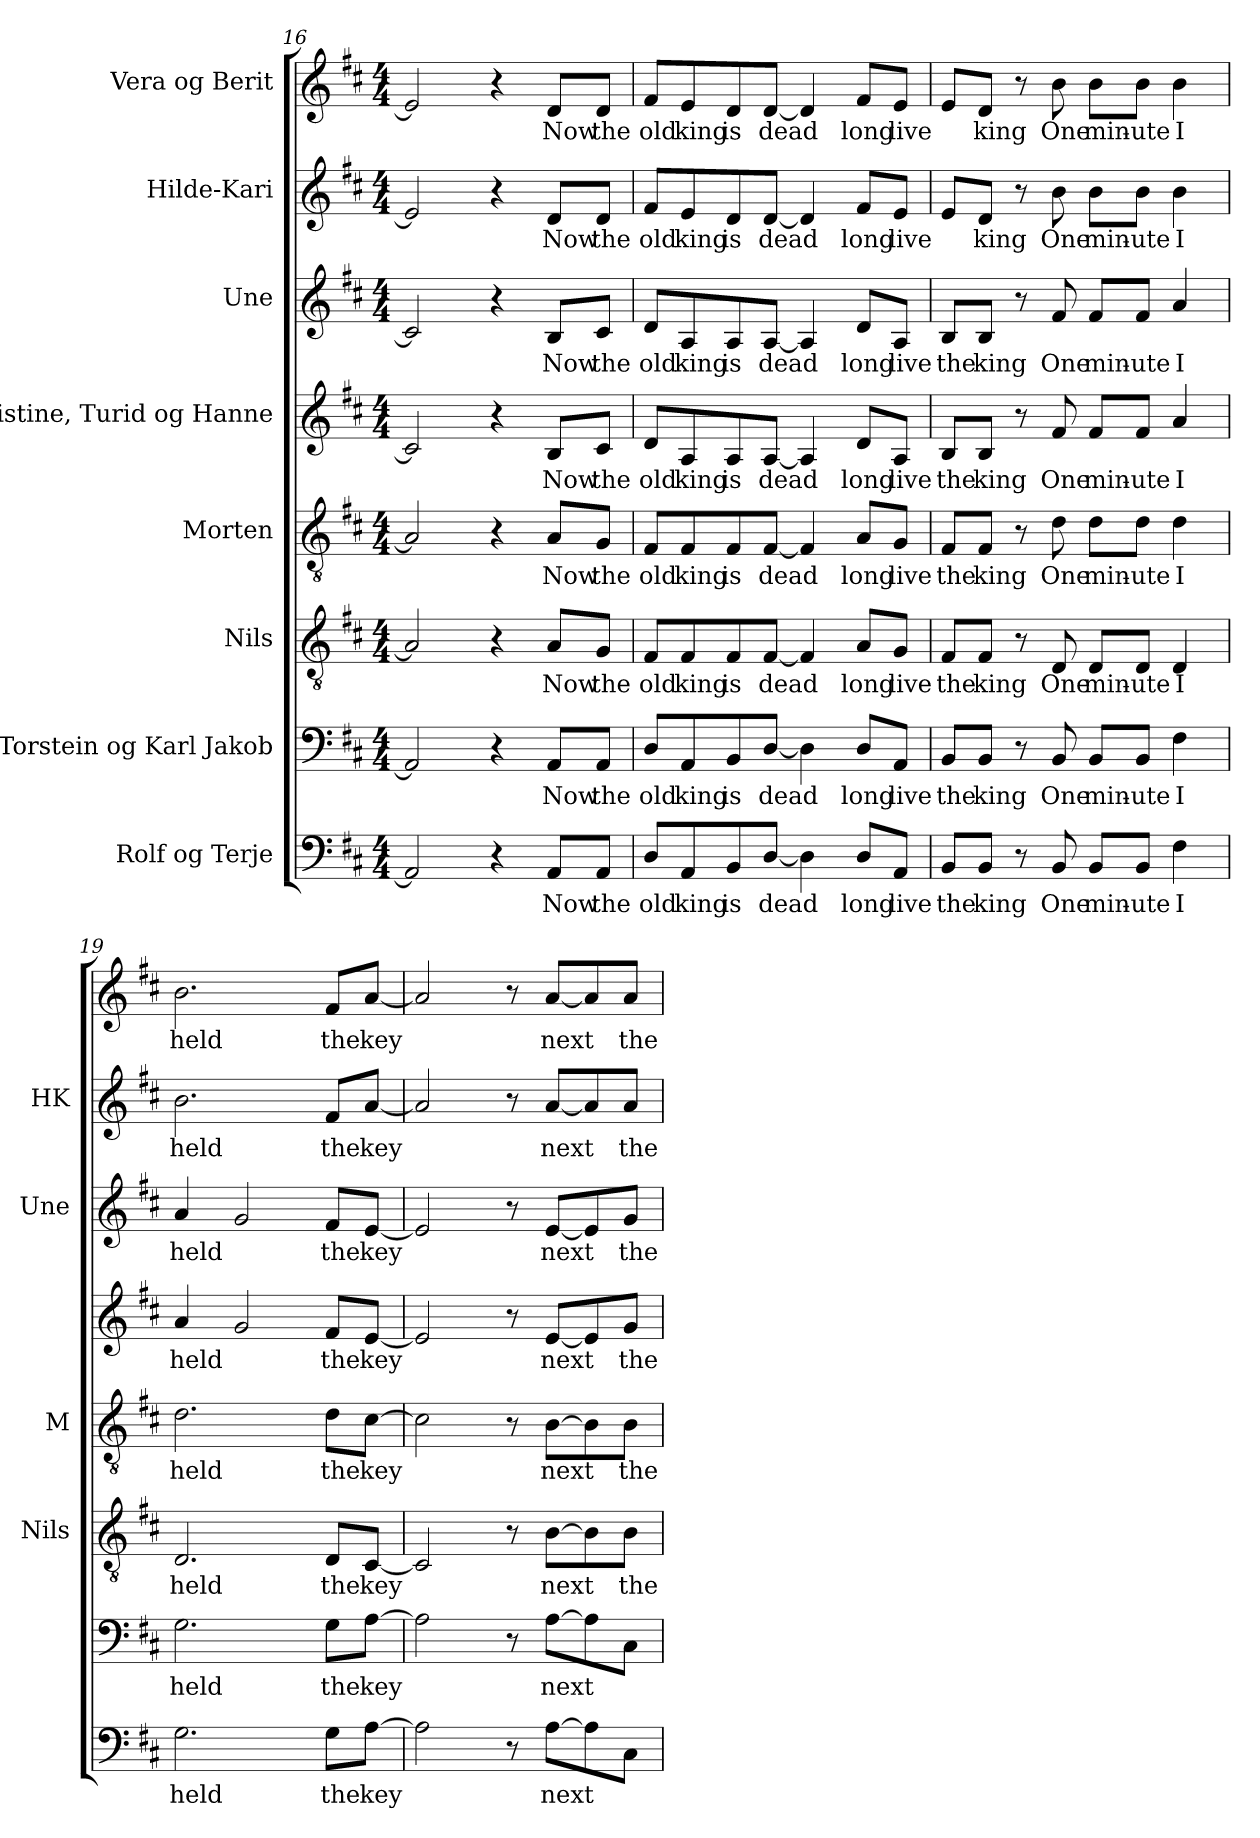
**kern	**text	**kern	**text	**kern	**text	**kern	**text	**kern	**text	**kern	**text	**kern	**text	**kern	**text
*part8	*part8	*part7	*part7	*part6	*part6	*part5	*part5	*part4	*part4	*part3	*part3	*part2	*part2	*part1	*part1
*staff8	*staff8	*staff7	*staff7	*staff6	*staff6	*staff5	*staff5	*staff4	*staff4	*staff3	*staff3	*staff2	*staff2	*staff1	*staff1
*I"Rolf og Terje	*	*I"Torstein og Karl Jakob	*	*I"Nils	*	*I"Morten	*	*I"Kristine, Turid og Hanne	*	*I"Une	*	*I"Hilde-Kari	*	*I"Vera og Berit	*
*	*	*	*	*I'Nils	*	*I'M	*	*	*	*I'Une	*	*I'HK	*	*	*
*clefF4	*	*clefF4	*	*clefGv2	*	*clefGv2	*	*clefG2	*	*clefG2	*	*clefG2	*	*clefG2	*
*k[f#c#]	*	*k[f#c#]	*	*k[f#c#]	*	*k[f#c#]	*	*k[f#c#]	*	*k[f#c#]	*	*k[f#c#]	*	*k[f#c#]	*
*M4/4	*	*M4/4	*	*M4/4	*	*M4/4	*	*M4/4	*	*M4/4	*	*M4/4	*	*M4/4	*
=16	=16	=16	=16	=16	=16	=16	=16	=16	=16	=16	=16	=16	=16	=16	=16
2AA/]	.	2AA/]	.	2A/]	.	2A/]	.	2c#/]	.	2c#/]	.	2e/]	.	2e/]	.
4r	.	4r	.	4r	.	4r	.	4r	.	4r	.	4r	.	4r	.
!	!LO:LY:b	!	!LO:LY:b	!	!LO:LY:b	!	!LO:LY:b	!	!LO:LY:b	!	!LO:LY:b	!	!LO:LY:b	!	!LO:LY:b
8AA/L	Now	8AA/L	Now	8A/L	Now	8A/L	Now	8B/L	Now	8B/L	Now	8d/L	Now	8d/L	Now
!	!LO:LY:b	!	!LO:LY:b	!	!LO:LY:b	!	!LO:LY:b	!	!LO:LY:b	!	!LO:LY:b	!	!LO:LY:b	!	!LO:LY:b
8AA/J	the	8AA/J	the	8G/J	the	8G/J	the	8c#/J	the	8c#/J	the	8d/J	the	8d/J	the
!!LO:PB:g=z
=17	=17	=17	=17	=17	=17	=17	=17	=17	=17	=17	=17	=17	=17	=17	=17
!	!LO:LY:b	!	!LO:LY:b	!	!LO:LY:b	!	!LO:LY:b	!	!LO:LY:b	!	!LO:LY:b	!	!LO:LY:b	!	!LO:LY:b
8D/L	old	8D/L	old	8F#/L	old	8F#/L	old	8d/L	old	8d/L	old	8f#/L	old	8f#/L	old
!	!LO:LY:b	!	!LO:LY:b	!	!LO:LY:b	!	!LO:LY:b	!	!LO:LY:b	!	!LO:LY:b	!	!LO:LY:b	!	!LO:LY:b
8AA/	king	8AA/	king	8F#/	king	8F#/	king	8A/	king	8A/	king	8e/	king	8e/	king
!	!LO:LY:b	!	!LO:LY:b	!	!LO:LY:b	!	!LO:LY:b	!	!LO:LY:b	!	!LO:LY:b	!	!LO:LY:b	!	!LO:LY:b
8BB/	is	8BB/	is	8F#/	is	8F#/	is	8A/	is	8A/	is	8d/	is	8d/	is
!	!LO:LY:b	!	!LO:LY:b	!	!LO:LY:b	!	!LO:LY:b	!	!LO:LY:b	!	!LO:LY:b	!	!LO:LY:b	!	!LO:LY:b
[8D/J	dead	[8D/J	dead	[8F#/J	dead	[8F#/J	dead	[8A/J	dead	[8A/J	dead	[8d/J	dead	[8d/J	dead
4D\]	.	4D\]	.	4F#/]	.	4F#/]	.	4A/]	.	4A/]	.	4d/]	.	4d/]	.
!	!LO:LY:b	!	!LO:LY:b	!	!LO:LY:b	!	!LO:LY:b	!	!LO:LY:b	!	!LO:LY:b	!	!LO:LY:b	!	!LO:LY:b
8D/L	long	8D/L	long	8A/L	long	8A/L	long	8d/L	long	8d/L	long	8f#/L	long	8f#/L	long
!	!LO:LY:b	!	!LO:LY:b	!	!LO:LY:b	!	!LO:LY:b	!	!LO:LY:b	!	!LO:LY:b	!	!LO:LY:b	!	!LO:LY:b
8AA/J	live	8AA/J	live	8G/J	live	8G/J	live	8A/J	live	8A/J	live	8e/J	live	8e/J	live
=18	=18	=18	=18	=18	=18	=18	=18	=18	=18	=18	=18	=18	=18	=18	=18
!	!LO:LY:b	!	!LO:LY:b	!	!LO:LY:b	!	!LO:LY:b	!	!LO:LY:b	!	!LO:LY:b	!	!	!	!
8BB/L	the	8BB/L	the	8F#/L	the	8F#/L	the	8B/L	the	8B/L	the	8e/L	.	8e/L	.
!	!LO:LY:b	!	!LO:LY:b	!	!LO:LY:b	!	!LO:LY:b	!	!LO:LY:b	!	!LO:LY:b	!	!LO:LY:b	!	!LO:LY:b
8BB/J	king	8BB/J	king	8F#/J	king	8F#/J	king	8B/J	king	8B/J	king	8d/J	king	8d/J	king
8r	.	8r	.	8r	.	8r	.	8r	.	8r	.	8r	.	8r	.
!	!LO:LY:b	!	!LO:LY:b	!	!LO:LY:b	!	!LO:LY:b	!	!LO:LY:b	!	!LO:LY:b	!	!LO:LY:b	!	!LO:LY:b
8BB/	One	8BB/	One	8D/	One	8d\	One	8f#/	One	8f#/	One	8b\	One	8b\	One
!	!LO:LY:b	!	!LO:LY:b	!	!LO:LY:b	!	!LO:LY:b	!	!LO:LY:b	!	!LO:LY:b	!	!LO:LY:b	!	!LO:LY:b
8BB/L	min-	8BB/L	min-	8D/L	min-	8d\L	min-	8f#/L	min-	8f#/L	min-	8b\L	min-	8b\L	min-
!	!LO:LY:b	!	!LO:LY:b	!	!LO:LY:b	!	!LO:LY:b	!	!LO:LY:b	!	!LO:LY:b	!	!LO:LY:b	!	!LO:LY:b
8BB/J	-ute	8BB/J	-ute	8D/J	-ute	8d\J	-ute	8f#/J	-ute	8f#/J	-ute	8b\J	-ute	8b\J	-ute
!	!LO:LY:b	!	!LO:LY:b	!	!LO:LY:b	!	!LO:LY:b	!	!LO:LY:b	!	!LO:LY:b	!	!LO:LY:b	!	!LO:LY:b
4F#\	I	4F#\	I	4D/	I	4d\	I	4a/	I	4a/	I	4b\	I	4b\	I
=19	=19	=19	=19	=19	=19	=19	=19	=19	=19	=19	=19	=19	=19	=19	=19
!	!LO:LY:b	!	!LO:LY:b	!	!LO:LY:b	!	!LO:LY:b	!	!LO:LY:b	!	!LO:LY:b	!	!LO:LY:b	!	!LO:LY:b
2.G\	held	2.G\	held	2.D/	held	2.d\	held	4a/	held	4a/	held	2.b\	held	2.b\	held
.	.	.	.	.	.	.	.	2g/	.	2g/	.	.	.	.	.
!	!LO:LY:b	!	!LO:LY:b	!	!LO:LY:b	!	!LO:LY:b	!	!LO:LY:b	!	!LO:LY:b	!	!LO:LY:b	!	!LO:LY:b
8G\L	the	8G\L	the	8D/L	the	8d\L	the	8f#/L	the	8f#/L	the	8f#/L	the	8f#/L	the
!	!LO:LY:b	!	!LO:LY:b	!	!LO:LY:b	!	!LO:LY:b	!	!LO:LY:b	!	!LO:LY:b	!	!LO:LY:b	!	!LO:LY:b
[8A\J	key	[8A\J	key	[8C#/J	key	[8c#\J	key	[8e/J	key	[8e/J	key	[8a/J	key	[8a/J	key
=20	=20	=20	=20	=20	=20	=20	=20	=20	=20	=20	=20	=20	=20	=20	=20
2A\]	.	2A\]	.	2C#/]	.	2c#\]	.	2e/]	.	2e/]	.	2a/]	.	2a/]	.
8r	.	8r	.	8r	.	8r	.	8r	.	8r	.	8r	.	8r	.
!	!LO:LY:b	!	!LO:LY:b	!	!LO:LY:b	!	!LO:LY:b	!	!LO:LY:b	!	!LO:LY:b	!	!LO:LY:b	!	!LO:LY:b
[8A\L	next	[8A\L	next	[8B\L	next	[8B\L	next	[8e/L	next	[8e/L	next	[8a/L	next	[8a/L	next
8A\]	.	8A\]	.	8B\]	.	8B\]	.	8e/]	.	8e/]	.	8a/]	.	8a/]	.
!	!	!	!	!	!LO:LY:b	!	!LO:LY:b	!	!LO:LY:b	!	!LO:LY:b	!	!LO:LY:b	!	!LO:LY:b
8C#\J	.	8C#\J	.	8B\J	the	8B\J	the	8g/J	the	8g/J	the	8a/J	the	8a/J	the
=	=	=	=	=	=	=	=	=	=	=	=	=	=	=	=
*-	*-	*-	*-	*-	*-	*-	*-	*-	*-	*-	*-	*-	*-	*-	*-
